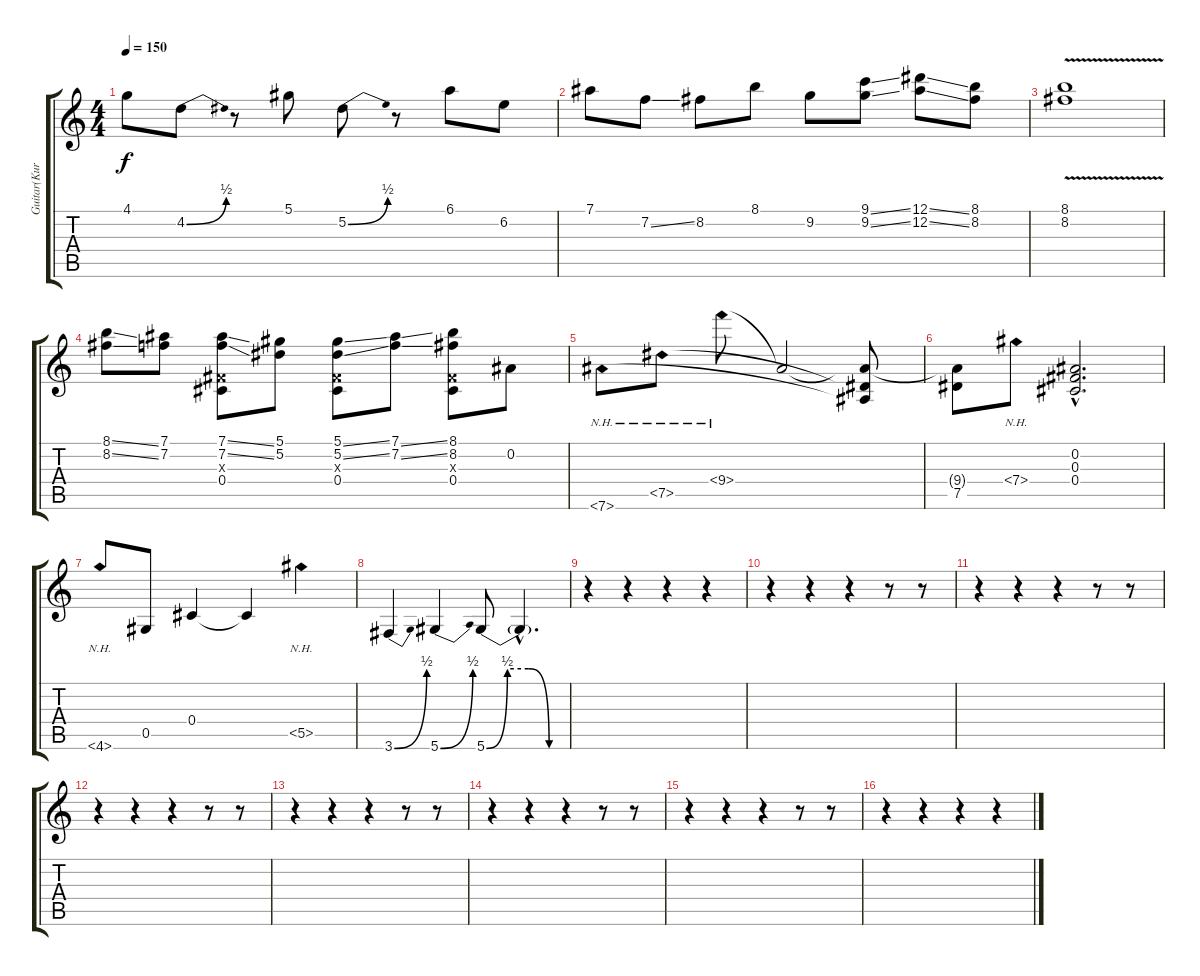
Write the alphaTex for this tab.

\track ("Guitar(Kurt Cobain)" "Guitar(Kur") {instrument distortionguitar}
\staff {score tabs}
\tuning (Eb4 Bb3 Gb3 Db3 Ab2 Eb2) {hide}
\ts (4 4)
\tempo 150
\clef g2
\ks c
4.1.8{dy f} 4.2{be (bend 0 0 60 2)}.8 r.8 5.1.8 5.2{be (bend 0 0 60 2)}.8 r.8 6.1.8 6.2.8 |
7.1.8 7.2{ss}.8 8.2.8 8.1.8 9.2.8 (9.1{ss} 9.2{ss}).8 (12.1{ss} 12.2{ss}).8 (8.1 8.2).8 |
(8.1{v} 8.2{v}).1 |
(8.1{ss} 8.2{ss}).8 (7.1 7.2).8 (7.1{ss} 7.2{ss} 0.3{x} 0.4).8 (5.1 5.2).8 (5.1{ss} 5.2{ss} 0.3{x} 0.4).8 (7.1{ss} 7.2{ss}).8 (8.1 8.2 0.3{x} 0.4).8 0.2.8 |
7.6{nh}.8 7.5{nh}.8 9.4{nh}.8 9.4{t}.2 (9.4{t} 7.5{t} 7.6{t}).8 |
(9.4{t} 7.5).8 7.4{nh}.8 (0.2{hac} 0.3{hac} 0.4{hac}).2{d} |
4.6{nh}.8 0.5.8 0.4.4 0.4{t}.4 5.5{nh}.4 |
3.6{be (bend 0 0 60 2)}.4 5.6{be (bend 0 0 60 2)}.4 5.6{be (custom 0 0 15 2 30 2 45 0 60 0)}.8 5.6{hac t}.4{d} |
r.4 r.4 r.4 r.4 |
r.4 r.4 r.4 r.8 r.8 |
r.4 r.4 r.4 r.8 r.8 |
r.4 r.4 r.4 r.8 r.8 |
r.4 r.4 r.4 r.8 r.8 |
r.4 r.4 r.4 r.8 r.8 |
r.4 r.4 r.4 r.8 r.8 |
r.4 r.4 r.4 r.4
